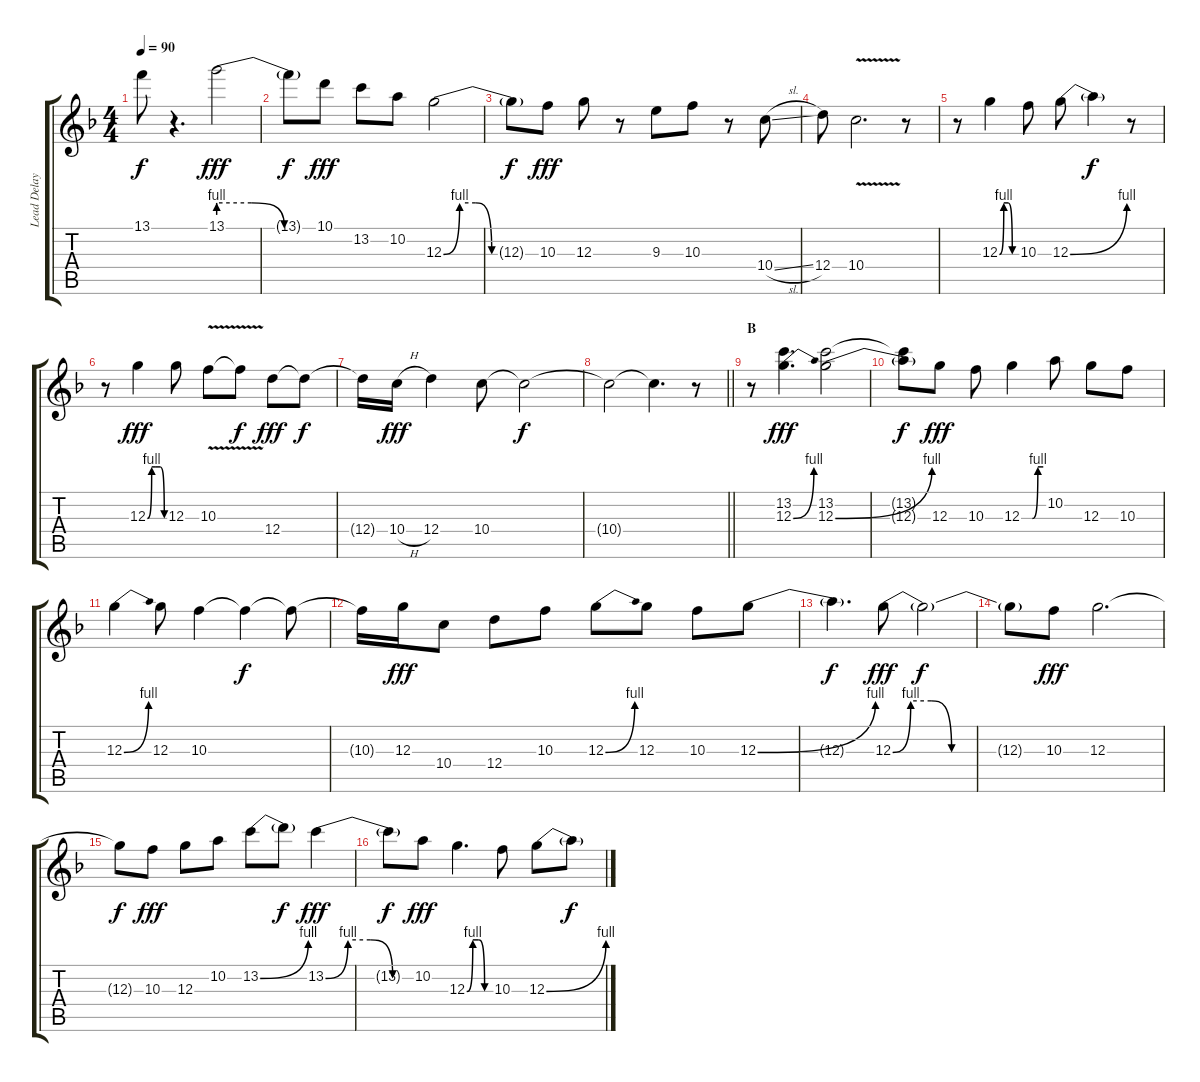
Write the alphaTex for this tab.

\track ("Lead Delay" "Lead Delay") {instrument distortionguitar}
\staff {score tabs}
\tuning (E4 B3 G3 D3 A2 E2) {hide}
\ts (4 4)
\tempo 90
\clef g2
\ks f
13.1{t}.8{dy f} r.4{d} 13.1{be (custom 0 4 20 4 40 0 60 0)}.2{dy fff} |
13.1{t}.8{dy f} 10.1.8{dy fff} 13.2.8 10.2.8 12.3{be (custom 0 0 10 4 20 4 30 0 60 0)}.2 |
12.3{t}.8{dy f} 10.3.8{dy fff} 12.3.8 r.8 9.3.8 10.3.8 r.8 10.4{sl}.8 |
12.4.8 10.4{v}.2{d} r.8 |
r.8 12.3{be (custom 0 0 15 4 30 4 45 0 60 0)}.4 10.3.8 12.3{be (bend 0 0 60 4)}.8 12.3{t}.4{dy f} r.8 |
r.8 12.3{be (custom 0 0 15 4 30 4 45 4 60 0)}.4{dy fff} 12.3.8 10.3{v}.8 10.3{t}.8{dy f} 12.4.8{dy fff} 12.4{t}.8{dy f} |
12.4{t}.16 10.4{h}.16{dy fff} 12.4.4 10.4.8 10.4{t}.2{dy f} |
\barLineRight lightlight
10.4{t}.2 10.4{t}.4{d} r.8 |
\section ("" "B")
r.8 (13.2 12.3{be (bend 0 0 60 4)}).4{d dy fff} (13.2 12.3{be (bend 0 0 60 4)}).2 |
(13.2{t} 12.3{t}).8{dy f} 12.3.8{dy fff} 10.3.8 12.3{be (custom 0 0 30 0 45 4 60 4)}.4 10.2.8 12.3.8 10.3.8 |
12.3{be (bend 0 0 60 4)}.4 12.3.8 10.3.4 10.3{t}.4{dy f} 10.3{t}.8 |
10.3{t}.16 12.3.16{dy fff} 10.4.8 12.4.8 10.3.8 12.3{be (bend 0 0 60 4)}.8 12.3.8 10.3.8 12.3{be (bend 0 0 60 4)}.8 |
12.3{t}.4{d dy f} 12.3{be (custom 0 0 7 4 15 4 23 0 60 0)}.8{dy fff} 12.3{t}.2{dy f} |
12.3{t}.8 10.3.8{dy fff} 12.3.2{d} |
12.3{t}.8{dy f} 10.3.8{dy fff} 12.3.8 10.2.8 13.2{be (bend 0 0 60 4)}.8 13.2{t}.8{dy f} 13.2{be (custom 0 0 15 4 30 4 45 0 60 0)}.4{dy fff} |
13.2{t}.8{dy f} 10.2.8{dy fff} 12.3{be (custom 0 0 15 4 30 4 45 0 60 0)}.4{d} 10.3.8 12.3{be (bend 0 0 60 4)}.8 12.3{t}.8{dy f}
